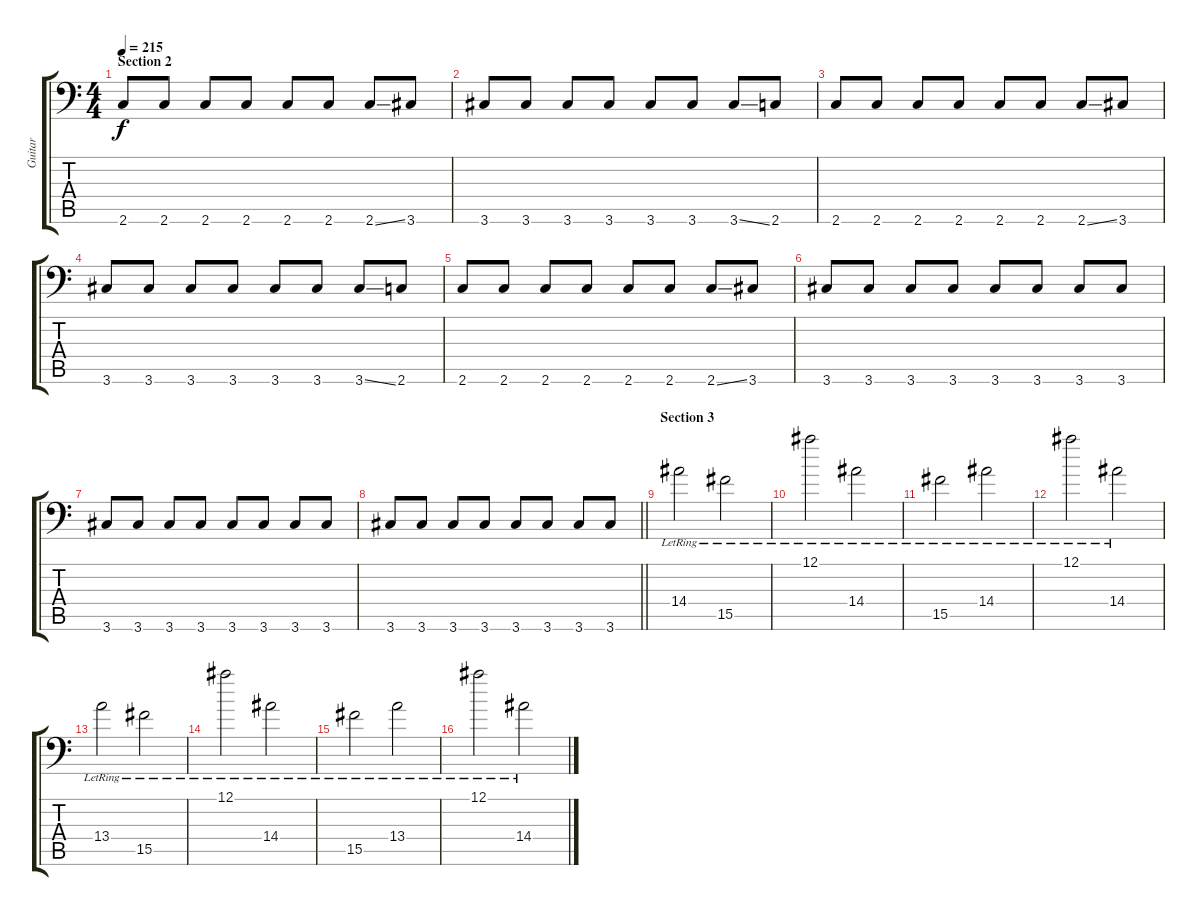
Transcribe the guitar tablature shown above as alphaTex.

\track ("Guitar" "Guitar") {instrument electricguitarclean}
\staff {score tabs}
\tuning (Bb3 F3 Db3 Ab2 Eb2 Bb1) {hide}
\ts (4 4)
\section ("" "Section 2")
\tempo 215
\clef f4
\ks c
2.6.8{dy f} 2.6.8 2.6.8 2.6.8 2.6.8 2.6.8 2.6{ss}.8 3.6.8 |
3.6.8 3.6.8 3.6.8 3.6.8 3.6.8 3.6.8 3.6{ss}.8 2.6.8 |
2.6.8 2.6.8 2.6.8 2.6.8 2.6.8 2.6.8 2.6{ss}.8 3.6.8 |
3.6.8 3.6.8 3.6.8 3.6.8 3.6.8 3.6.8 3.6{ss}.8 2.6.8 |
2.6.8 2.6.8 2.6.8 2.6.8 2.6.8 2.6.8 2.6{ss}.8 3.6.8 |
3.6.8 3.6.8 3.6.8 3.6.8 3.6.8 3.6.8 3.6.8 3.6.8 |
3.6.8 3.6.8 3.6.8 3.6.8 3.6.8 3.6.8 3.6.8 3.6.8 |
\barLineRight lightlight
3.6.8 3.6.8 3.6.8 3.6.8 3.6.8 3.6.8 3.6.8 3.6.8 |
\section ("" "Section 3")
14.4{lr}.2{instrument electricguitarclean} 15.5{lr}.2 |
12.1{lr}.2 14.4{lr}.2 |
15.5{lr}.2 14.4{lr}.2 |
12.1{lr}.2 14.4{lr}.2 |
13.4{lr}.2 15.5{lr}.2 |
12.1{lr}.2 14.4{lr}.2 |
15.5{lr}.2 13.4{lr}.2 |
12.1{lr}.2 14.4{lr}.2
